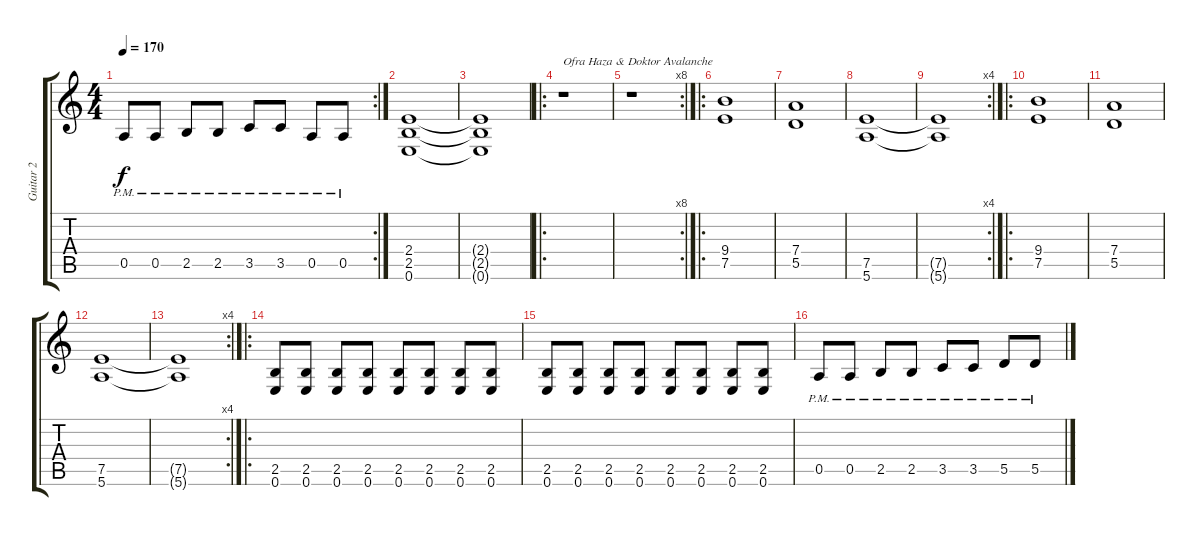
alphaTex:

\track ("Guitar 2" "Guitar 2") {instrument overdrivenguitar}
\staff {score tabs}
\tuning (E4 B3 G3 D3 A2 E2) {hide}
\rc 2
\ts (4 4)
\tempo 170
\clef g2
\ks c
0.5{pm}.8{dy f} 0.5{pm}.8 2.5{pm}.8 2.5{pm}.8 3.5{pm}.8 3.5{pm}.8 0.5{pm}.8 0.5{pm}.8 |
(2.4 2.5 0.6).1 |
(2.4{t} 2.5{t} 0.6{t}).1 |
\ro
r.1{txt "Ofra Haza & Doktor Avalanche"} |
\rc 8
r.1 |
\ro
(9.4 7.5).1 |
(7.4 5.5).1 |
(7.5 5.6).1 |
\rc 4
(7.5{t} 5.6{t}).1 |
\ro
(9.4 7.5).1 |
(7.4 5.5).1 |
(7.5 5.6).1 |
\rc 4
(7.5{t} 5.6{t}).1 |
\ro
(2.5 0.6).8 (2.5 0.6).8 (2.5 0.6).8 (2.5 0.6).8 (2.5 0.6).8 (2.5 0.6).8 (2.5 0.6).8 (2.5 0.6).8 |
(2.5 0.6).8 (2.5 0.6).8 (2.5 0.6).8 (2.5 0.6).8 (2.5 0.6).8 (2.5 0.6).8 (2.5 0.6).8 (2.5 0.6).8 |
0.5{pm}.8 0.5{pm}.8 2.5{pm}.8 2.5{pm}.8 3.5{pm}.8 3.5{pm}.8 5.5{pm}.8 5.5{pm}.8
